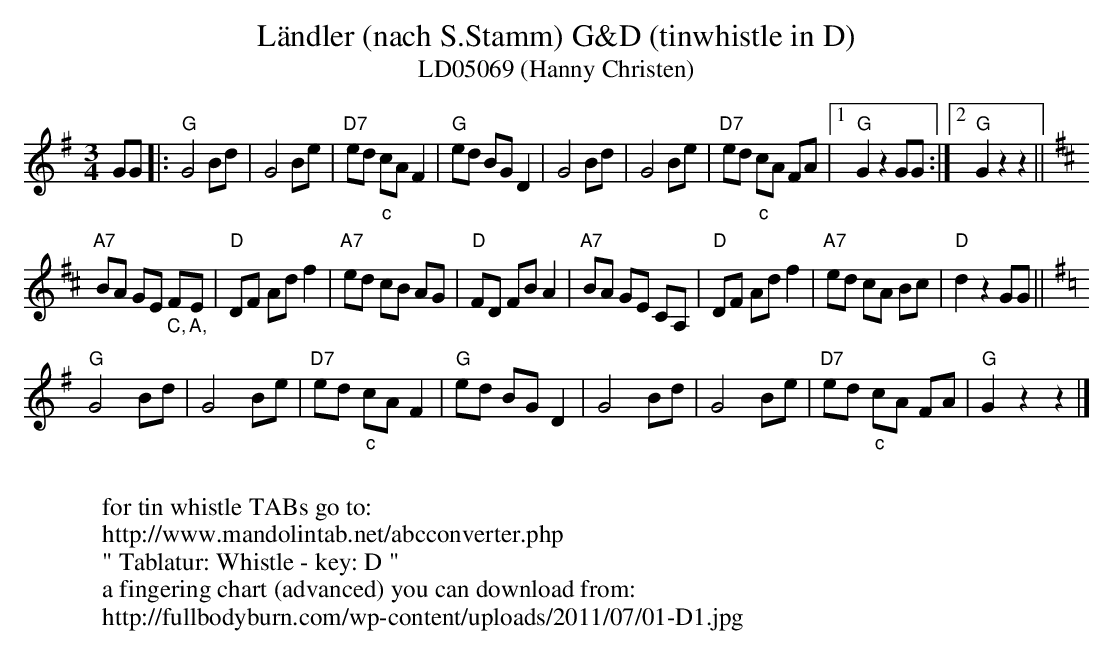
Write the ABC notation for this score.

X:1
T:L\"andler (nach S.Stamm) G&D (tinwhistle in D)
T:LD05069 (Hanny Christen)
M:3/4
L:1/8
K:G  %%MIDI gchordon
GG |: "G"G4Bd | G4Be | "D7"ed "_c"cA F2 | "G"ed BGD2 | G4Bd | G4Be | "D7"ed "_c"cA FA |1 "G"G2z2GG :|2 "G"G2z2z2 || [K:D]
"A7"BA GE "_C,"F"_A,"E | "D"DF Adf2 | "A7"ed cB AG | "D"FD FBA2 | "A7"BA GE CA, | "D"DF Adf2 | "A7"ed cA Bc | "D"d2z2GG || [K:G]
"G"G4Bd | G4Be | "D7"ed "_c"cAF2 | "G"ed BGD2 | G4Bd | G4Be | "D7"ed "_c"cA FA | "G"G2z2z2 |]
W:
W:for tin whistle TABs go to:
W:http://www.mandolintab.net/abcconverter.php
W:" Tablatur: Whistle - key: D "
W:a fingering chart (advanced) you can download from:
W:http://fullbodyburn.com/wp-content/uploads/2011/07/01-D1.jpg
